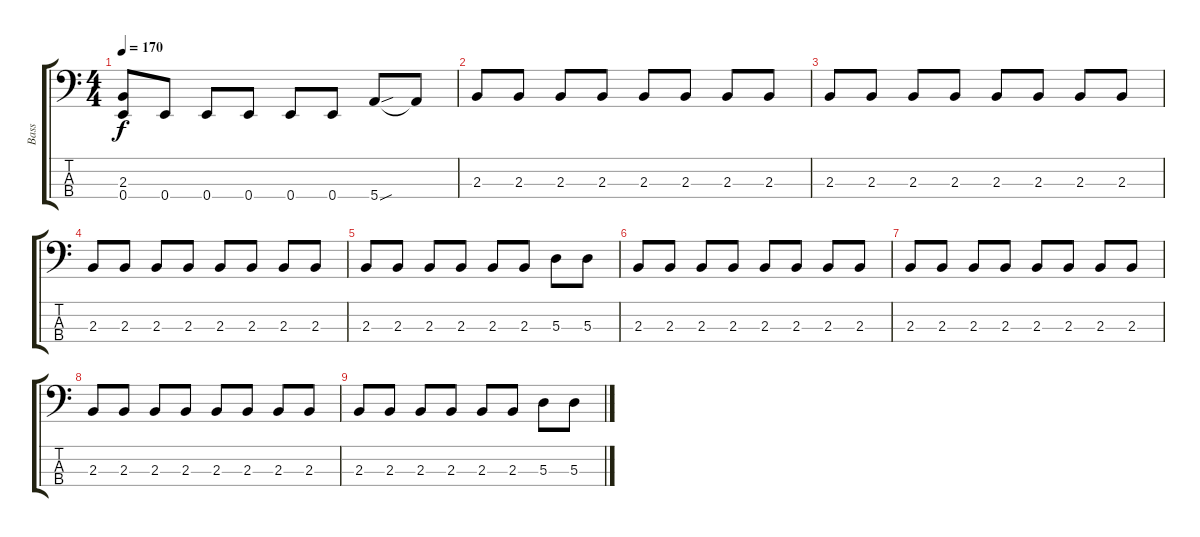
\track ("Bass" "Bass") {instrument electricbassfinger}
\staff {score tabs}
\tuning (G2 D2 A1 E1) {hide}
\ts (4 4)
\tempo 170
\clef f4
\ks c
(2.3 0.4).8{dy f} 0.4.8 0.4.8 0.4.8 0.4.8 0.4.8 5.4{sou}.8 5.4{t}.8 |
2.3.8 2.3.8 2.3.8 2.3.8 2.3.8 2.3.8 2.3.8 2.3.8 |
2.3.8 2.3.8 2.3.8 2.3.8 2.3.8 2.3.8 2.3.8 2.3.8 |
2.3.8 2.3.8 2.3.8 2.3.8 2.3.8 2.3.8 2.3.8 2.3.8 |
2.3.8 2.3.8 2.3.8 2.3.8 2.3.8 2.3.8 5.3.8 5.3.8 |
2.3.8 2.3.8 2.3.8 2.3.8 2.3.8 2.3.8 2.3.8 2.3.8 |
2.3.8 2.3.8 2.3.8 2.3.8 2.3.8 2.3.8 2.3.8 2.3.8 |
2.3.8 2.3.8 2.3.8 2.3.8 2.3.8 2.3.8 2.3.8 2.3.8 |
2.3.8 2.3.8 2.3.8 2.3.8 2.3.8 2.3.8 5.3.8 5.3.8
